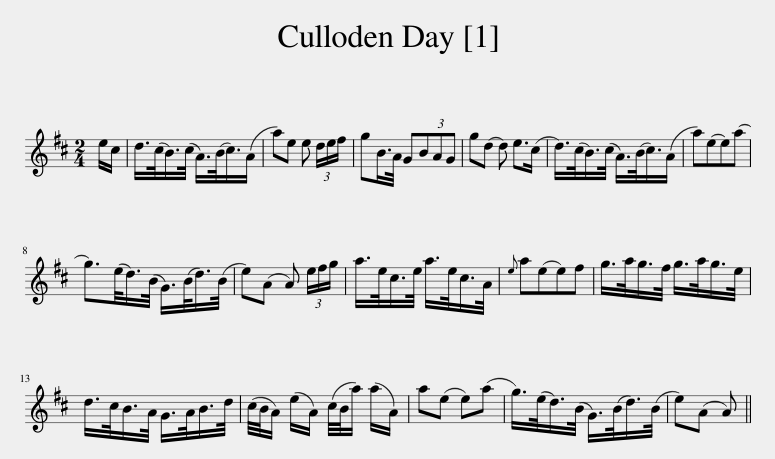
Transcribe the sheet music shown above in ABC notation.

X:1
L:1/8
M:2/4
I:linebreak $
K:D
V:1 treble
V:1
 e/c/ | d/>(c/B/>)(c/ A/>)(B/c3/4)(A/ | a)e e (3d/e/f/ | gB/>A/ G(3BAG | g(d d) e>(c | %5
 d/>)(c/B/>)(c/ A/>)(B/c3/4)(A/ | a)(ee)(a |$ g3/2)(e/<d/)(B/4 G/>)(B/d/>)(B/ | e)(A A) (3e/f/g/ | a/>e/c/>e/ a/>e/c/>A/ | %10
{e} a(ee)f | g/>a/g/>f/ g/>a/g/>e/ |$ d/>c/B/>A/ G/>A/B/>d/ | (c/4B/4A/) (e/A/) (c/4B/4a/) (a/A/) | a(e e)(a | %15
 g/>)(e/d/>)(B/ G/>)(B/d/>)(B/ | e)(A A) || %17
